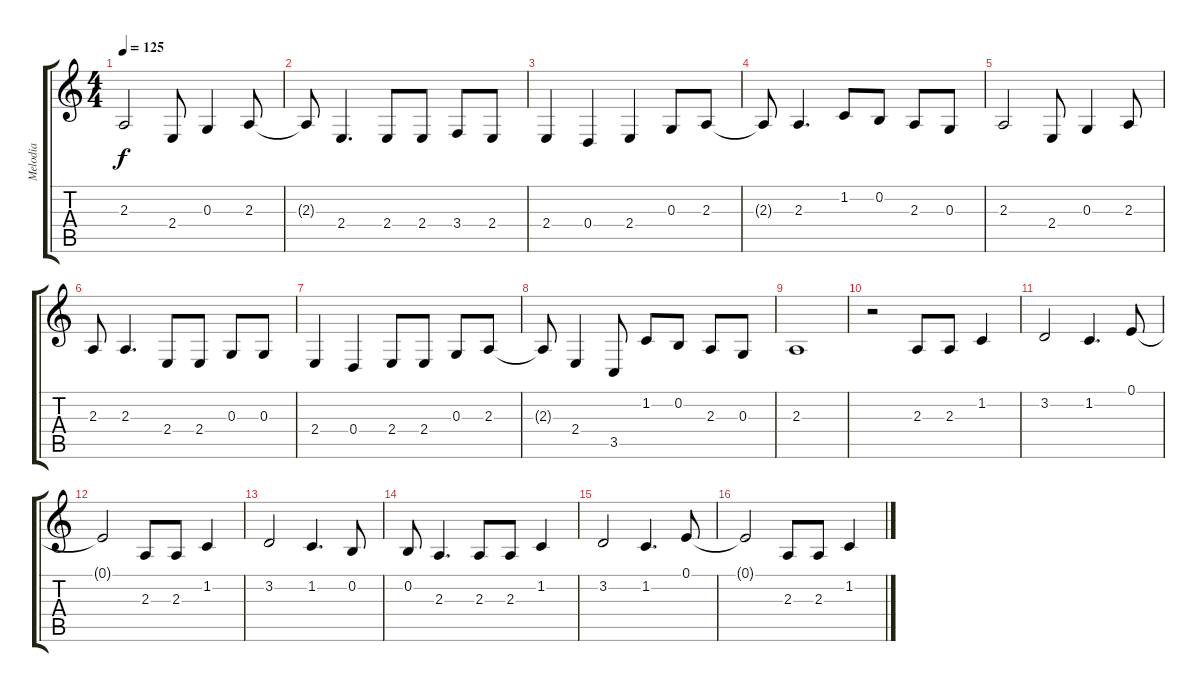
\track ("Melodia" "Melodia") {instrument voiceoohs}
\staff {score tabs}
\tuning (E4 B3 G3 D3 A2 E2) {hide}
\ts (4 4)
\tempo 125
\clef g2
\ks c
2.3.2{dy f} 2.4.8 0.3.4 2.3.8 |
2.3{t}.8 2.4.4{d} 2.4.8 2.4.8 3.4.8 2.4.8 |
2.4.4 0.4.4 2.4.4 0.3.8 2.3.8 |
2.3{t}.8 2.3.4{d} 1.2.8 0.2.8 2.3.8 0.3.8 |
2.3.2 2.4.8 0.3.4 2.3.8 |
2.3.8 2.3.4{d} 2.4.8 2.4.8 0.3.8 0.3.8 |
2.4.4 0.4.4 2.4.8 2.4.8 0.3.8 2.3.8 |
2.3{t}.8 2.4.4 3.5.8 1.2.8 0.2.8 2.3.8 0.3.8 |
2.3.1 |
r.2 2.3.8 2.3.8 1.2.4 |
3.2.2 1.2.4{d} 0.1.8 |
0.1{t}.2 2.3.8 2.3.8 1.2.4 |
3.2.2 1.2.4{d} 0.2.8 |
0.2.8 2.3.4{d} 2.3.8 2.3.8 1.2.4 |
3.2.2 1.2.4{d} 0.1.8 |
0.1{t}.2 2.3.8 2.3.8 1.2.4
